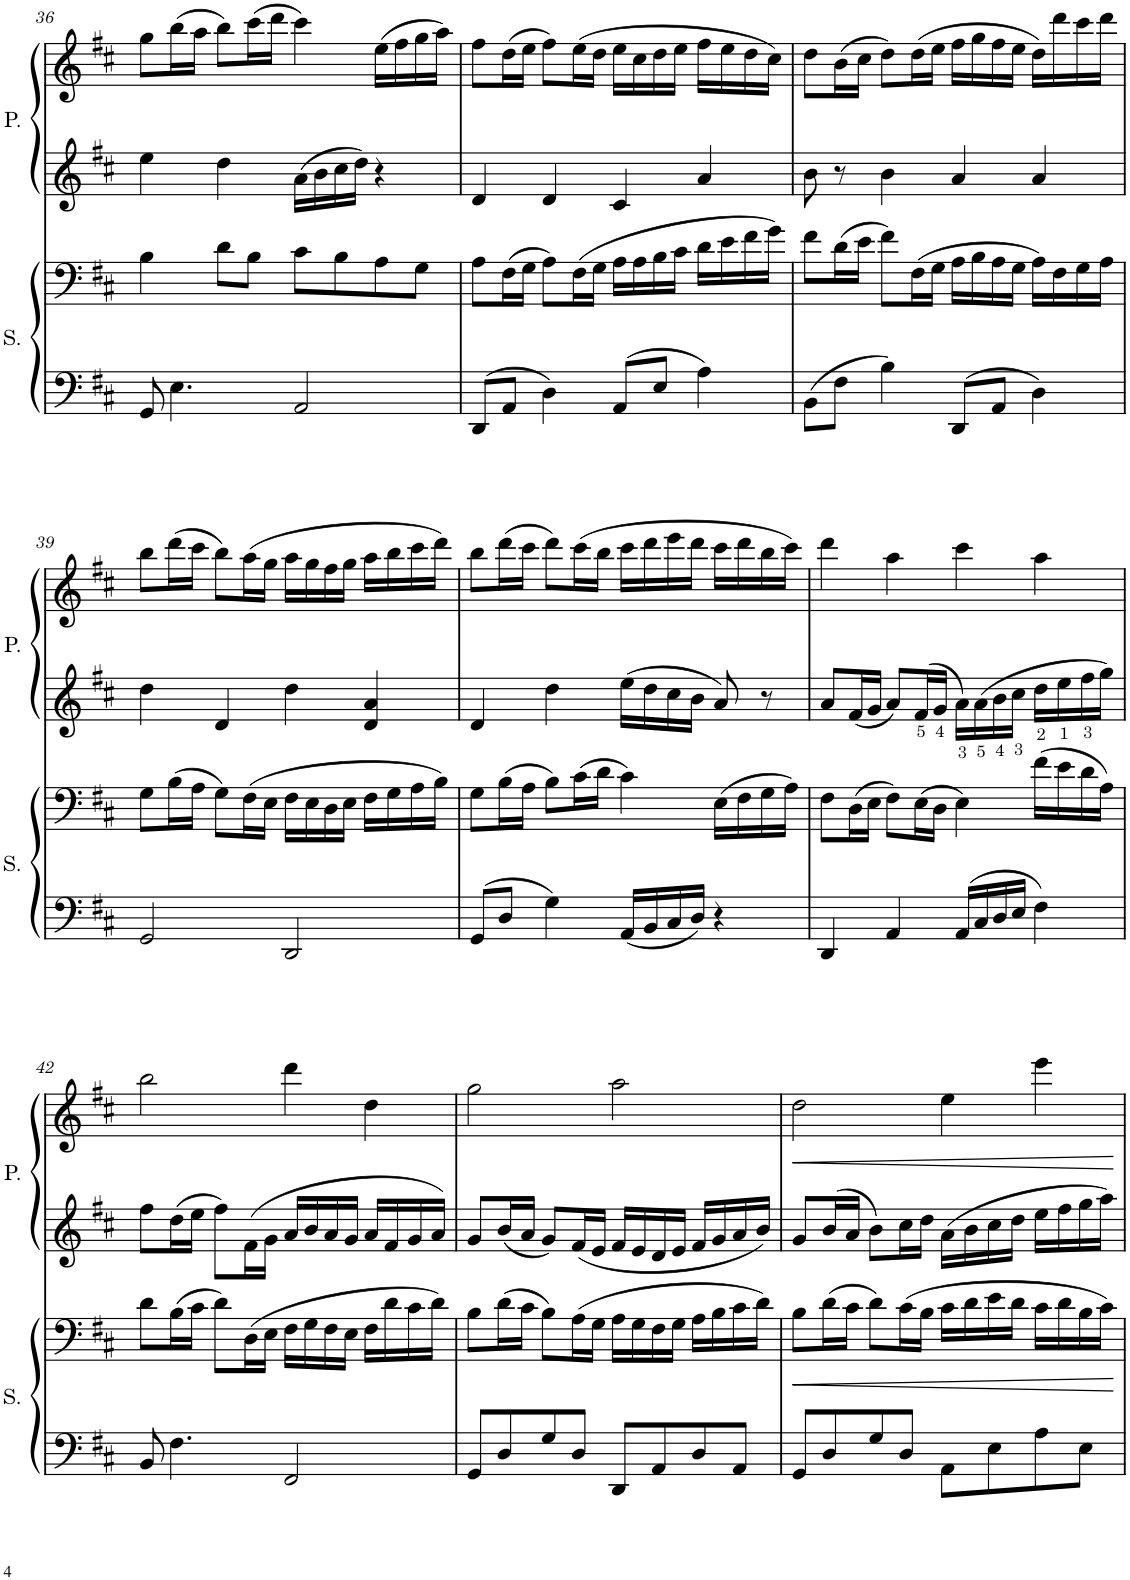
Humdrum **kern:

**kern	**kern	**dynam	**kern	**kern	**dynam
*part2	*part2	*part2	*part1	*part1	*part1
*staff4	*staff3	*staff3/4	*staff2	*staff1	*staff1/2
*I"Secondo	*	*	*I"Primo	*	*
*I'S.	*	*	*I'P.	*	*
!!LO:PB:g=z
*clefF4	*clefF4	*	*clefG2	*clefG2	*
*k[f#c#]	*k[f#c#]	*	*k[f#c#]	*k[f#c#]	*
*M4/4	*M4/4	*	*M4/4	*M4/4	*
=36	=36	=36	=36	=36	=36
8GG/	4B\	.	4ee\	8gg\L	.
4.E\	.	.	.	(16bb\L	.
.	.	.	.	16aa\JJ	.
.	8d\L	.	4dd\	8bb\L)	.
.	8B\J	.	.	(16ccc#\L	.
.	.	.	.	16ddd\JJ	.
2AA/	8c#\L	.	16a\LL	4ccc#\)	.
.	.	.	16b\	.	.
.	8B\	.	16cc#\	.	.
.	.	.	16dd\JJ	.	.
.	8A\	.	4r	(16ee\LL	.
.	.	.	.	16ff#\	.
.	8G\J	.	.	16gg\	.
.	.	.	.	16aa\JJ)	.
=37	=37	=37	=37	=37	=37
8DD/L	8A\L	.	4d/	8ff#\L	.
8AA/J	(16F#\L	.	.	(16dd\L	.
.	16G\JJ	.	.	16ee\JJ	.
4D\	8A\L)	.	4d/	8ff#\L)	.
.	(16F#\L	.	.	(16ee\L	.
.	16G\JJ	.	.	16dd\JJ	.
8AA/L	16A\LL	.	4c#/	16ee\LL	.
.	16A\	.	.	16cc#\	.
8E/J	16B\	.	.	16dd\	.
.	16c#\JJ	.	.	16ee\JJ	.
4A\	16d\LL	.	4a/	16ff#\LL	.
.	16e\	.	.	16ee\	.
.	16f#\	.	.	16dd\	.
.	16g\JJ)	.	.	16cc#\JJ)	.
=38	=38	=38	=38	=38	=38
8BB\L	8f#\L	.	8b\	8dd\L	.
8F#\J	(16d\L	.	8r	(16b\L	.
.	16e\JJ	.	.	16cc#\JJ	.
4B\	8f#\L)	.	4b\	8dd\L)	.
.	(16F#\L	.	.	(16dd\L	.
.	16G\JJ	.	.	16ee\JJ	.
8DD/L	16A\LL	.	4a/	16ff#\LL	.
.	16B\	.	.	16gg\	.
8AA/J	16A\	.	.	16ff#\	.
.	16G\JJ	.	.	16ee\JJ	.
4D\	16A\LL)	.	4a/	16dd\LL)	.
.	16F#\	.	.	16ddd\	.
.	16G\	.	.	16ccc#\	.
.	16A\JJ	.	.	16ddd\JJ	.
!!LO:LB:g=z
=39	=39	=39	=39	=39	=39
2GG/	8G\L	.	4dd\	8bb\L	.
.	(16B\L	.	.	(16ddd\L	.
.	16A\JJ	.	.	16ccc#\JJ	.
.	8G\L)	.	4d/	8bb\L)	.
.	(16F#\L	.	.	(16aa\L	.
.	16E\JJ	.	.	16gg\JJ	.
2DD/	16F#\LL	.	4dd\	16aa\LL	.
.	16E\	.	.	16gg\	.
.	16D\	.	.	16ff#\	.
.	16E\JJ	.	.	16gg\JJ	.
.	16F#\LL	.	4d/ 4a/	16aa\LL	.
.	16G\	.	.	16bb\	.
.	16A\	.	.	16ccc#\	.
.	16B\JJ)	.	.	16ddd\JJ)	.
=40	=40	=40	=40	=40	=40
8GG/L	8G\L	.	4d/	8bb\L	.
8D/J	(16B\L	.	.	(16ddd\L	.
.	16A\JJ	.	.	16ccc#\JJ	.
4G\	8B\L)	.	4dd\	8ddd\L)	.
.	(16c#\L	.	.	(16ccc#\L	.
.	16d\JJ	.	.	16bb\JJ	.
16AA/LL	4c#\)	.	16ee\LL	16ccc#\LL	.
16BB/	.	.	16dd\	16ddd\	.
16C#/	.	.	16cc#\	16eee\	.
16D/JJ	.	.	16b\JJ	16ddd\JJ	.
4r	(16E\LL	.	8a/	16ccc#\LL	.
.	16F#\	.	.	16ddd\	.
.	16G\	.	8r	16bb\	.
.	16A\JJ)	.	.	16ccc#\JJ)	.
=41	=41	=41	=41	=41	=41
4DD/	8F#\L	.	8a/L	4ddd\	.
.	(16D\L	.	16f#/L	.	.
.	16E\JJ	.	16g/JJ	.	.
4AA/	8F#\L)	.	8a/L	4aa\	.
.	(16E\L	.	16f#/L	.	.
.	16D\JJ	.	16g/JJ	.	.
16AA/LL	4E\)	.	16a\LL	4ccc#\	.
16C#/	.	.	16a\	.	.
16D/	.	.	16b\	.	.
16E/JJ	.	.	16cc#\JJ	.	.
4F#\	(16f#\LL	.	16dd\LL	4aa\	.
.	16e\	.	16ee\	.	.
.	16d\	.	16ff#\	.	.
.	16A\JJ)	.	16gg\JJ	.	.
!!LO:LB:g=z
=42	=42	=42	=42	=42	=42
8BB/	8d\L	.	8ff#\L	2bb\	.
4.F#\	(16B\L	.	16dd\L	.	.
.	16c#\JJ	.	16ee\JJ	.	.
.	8d\L)	.	8ff#\L	.	.
.	(16D\L	.	16f#\L	.	.
.	16E\JJ	.	16g\JJ	.	.
2FF#/	16F#\LL	.	16a/LL	4ddd\	.
.	16G\	.	16b/	.	.
.	16F#\	.	16a/	.	.
.	16E\JJ	.	16g/JJ	.	.
.	16F#\LL	.	16a/LL	4dd\	.
.	16d\	.	16f#/	.	.
.	16c#\	.	16g/	.	.
.	16d\JJ)	.	16a/JJ	.	.
=43	=43	=43	=43	=43	=43
8GG/L	8B\L	.	8g/L	2gg\	.
8D/	(16d\L	.	16b/L	.	.
.	16c#\JJ	.	16a/JJ	.	.
8G/	8B\L)	.	8g/L	.	.
8D/J	(16A\L	.	16f#/L	.	.
.	16G\JJ	.	16e/JJ	.	.
8DD/L	16A\LL	.	16f#/LL	2aa\	.
.	16G\	.	16e/	.	.
8AA/	16F#\	.	16d/	.	.
.	16G\JJ	.	16e/JJ	.	.
8D/	16A\LL	.	16f#/LL	.	.
.	16B\	.	16g/	.	.
8AA/J	16c#\	.	16a/	.	.
.	16d\JJ)	.	16b/JJ	.	.
=44	=44	=44	=44	=44	=44
!	!	!LO:HP:b	!	!	!LO:HP:b
8GG/L	8B\L	<	8g/L	2dd\	<
8D/	(16d\L	.	16b/L	.	.
.	16c#\JJ	.	16a/JJ	.	.
8G/	8d\L)	.	8b\L	.	.
8D/J	(16c#\L	.	16cc#\L	.	.
.	16B\JJ	.	16dd\JJ	.	.
8AA\L	16c#\LL	.	16a\LL	4ee\	.
.	16d\	.	16b\	.	.
8E\	16e\	.	16cc#\	.	.
.	16d\JJ	.	16dd\JJ	.	.
8A\	16c#\LL	.	16ee\LL	4eee\	.
.	16d\	.	16ff#\	.	.
8E\J	16B\	.	16gg\	.	.
.	16c#\JJ)	.	16aa\JJ	.	.
.	.	[	.	.	[
=	=	=	=	=	=
*-	*-	*-	*-	*-	*-
